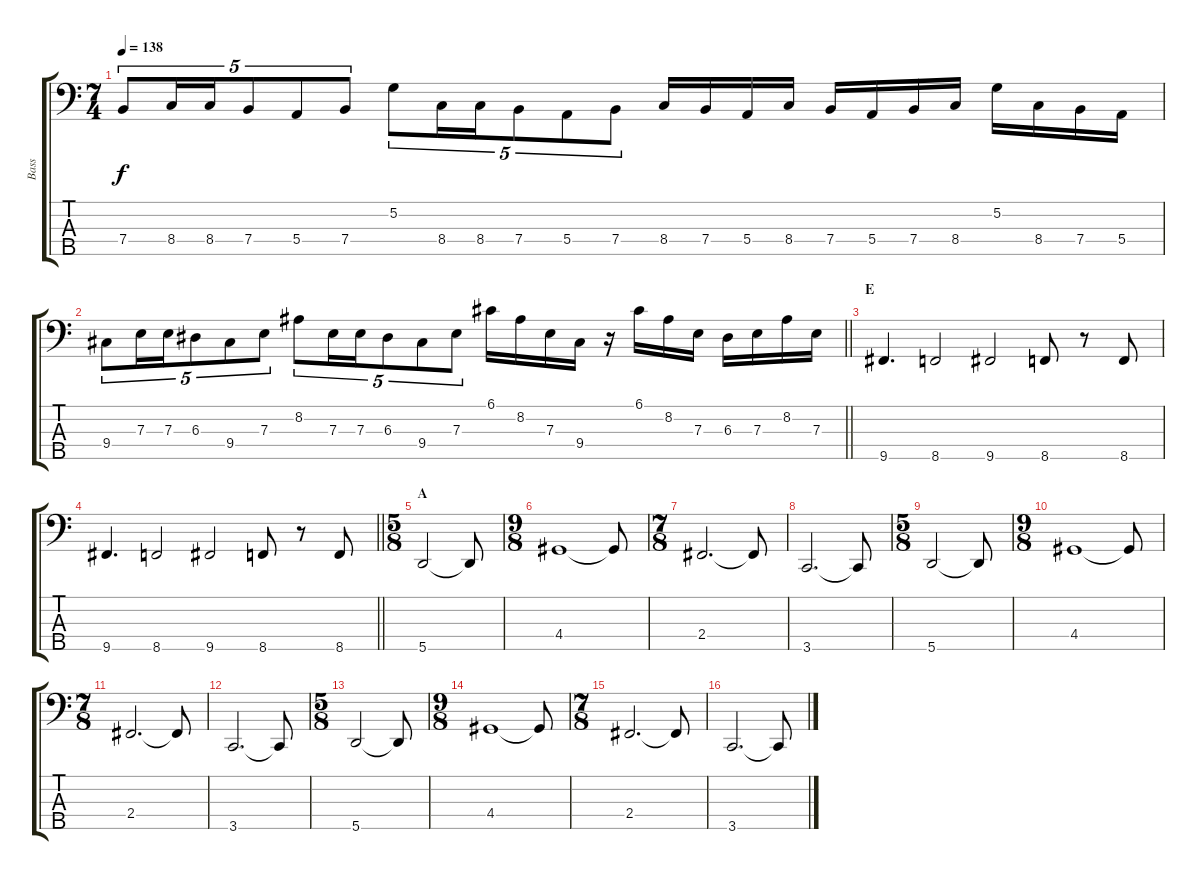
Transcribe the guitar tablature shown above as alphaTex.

\track ("Bass" "Bass") {instrument electricbassfinger}
\staff {score tabs}
\tuning (G2 D2 A1 E1 A0) {hide}
\ts (7 4)
\tempo 138
\clef f4
\ks c
7.4.8{tu (5 4) dy f} 8.4.16{tu (5 4)} 8.4.16{tu (5 4)} 7.4.8{tu (5 4)} 5.4.8{tu (5 4)} 7.4.8{tu (5 4)} 5.2.8{tu (5 4)} 8.4.16{tu (5 4)} 8.4.16{tu (5 4)} 7.4.8{tu (5 4)} 5.4.8{tu (5 4)} 7.4.8{tu (5 4)} 8.4.16 7.4.16 5.4.16 8.4.16 7.4.16 5.4.16 7.4.16 8.4.16 5.2.16 8.4.16 7.4.16 5.4.16 |
\barLineRight lightlight
9.4.8{tu (5 4)} 7.3.16{tu (5 4)} 7.3.16{tu (5 4)} 6.3.8{tu (5 4)} 9.4.8{tu (5 4)} 7.3.8{tu (5 4)} 8.2.8{tu (5 4)} 7.3.16{tu (5 4)} 7.3.16{tu (5 4)} 6.3.8{tu (5 4)} 9.4.8{tu (5 4)} 7.3.8{tu (5 4)} 6.1.16 8.2.16 7.3.16 9.4.16 r.16 6.1.16 8.2.16 7.3.16 6.3.16 7.3.16 8.2.16 7.3.16 |
\section ("" "E")
9.5.4{d} 8.5.2 9.5.2 8.5.8 r.8 8.5.8 |
\barLineRight lightlight
9.5.4{d} 8.5.2 9.5.2 8.5.8 r.8 8.5.8 |
\ts (5 8)
\section ("" "A")
5.5.2 5.5{t}.8 |
\ts (9 8)
4.4.1 4.4{t}.8 |
\ts (7 8)
2.4.2{d} 2.4{t}.8 |
3.5.2{d} 3.5{t}.8 |
\ts (5 8)
5.5.2 5.5{t}.8 |
\ts (9 8)
4.4.1 4.4{t}.8 |
\ts (7 8)
2.4.2{d} 2.4{t}.8 |
3.5.2{d} 3.5{t}.8 |
\ts (5 8)
5.5.2 5.5{t}.8 |
\ts (9 8)
4.4.1 4.4{t}.8 |
\ts (7 8)
2.4.2{d} 2.4{t}.8 |
3.5.2{d} 3.5{t}.8
